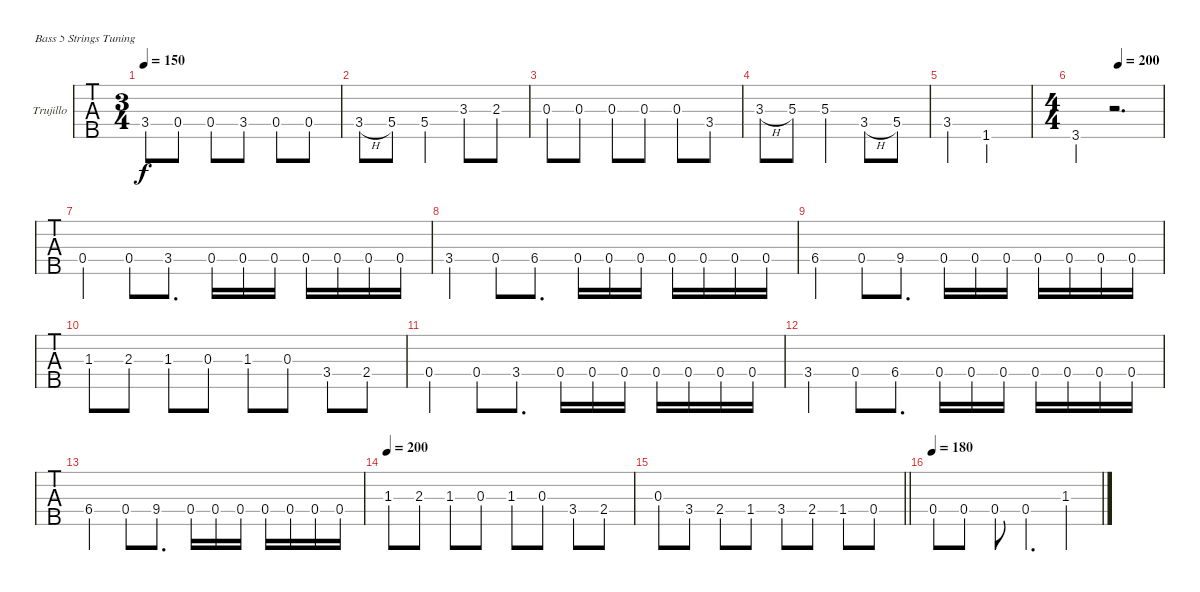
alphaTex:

\bracketExtendMode groupsimilarinstruments
\firstSystemTrackNameOrientation horizontal
\otherSystemsTrackNameOrientation horizontal
\track ("Bass" "Trujillo") {instrument electricbassfinger}
\staff {tabs}
\tuning (G2 D2 A1 E1 B0)
\ts (3 4)
\tempo 150
\clef f4
\ks c
3.4.8{dy f} 0.4.8 0.4.8 3.4.8 0.4.8 0.4.8 |
3.4{h}.8 5.4.8 5.4.4 3.3.8 2.3.8 |
0.3.8 0.3.8 0.3.8 0.3.8 0.3.8 3.4.8 |
3.3{h}.8 5.3.8 5.3.4 3.4{h}.8 5.4.8 |
3.4{st}.4 1.5.2 |
\ts (4 4)
\tempo (200 0.5)
3.5{st}.4 r.2{d} |
0.4.4 0.4.8 3.4.8{d} 0.4.16 0.4.16 0.4.16 0.4.16 0.4.16 0.4.16 0.4.16 |
3.4.4 0.4.8 6.4.8{d} 0.4.16 0.4.16 0.4.16 0.4.16 0.4.16 0.4.16 0.4.16 |
6.4.4 0.4.8 9.4.8{d} 0.4.16 0.4.16 0.4.16 0.4.16 0.4.16 0.4.16 0.4.16 |
1.3.8 2.3.8 1.3.8 0.3.8 1.3.8 0.3.8 3.4.8 2.4.8 |
0.4.4 0.4.8 3.4.8{d} 0.4.16 0.4.16 0.4.16 0.4.16 0.4.16 0.4.16 0.4.16 |
3.4.4 0.4.8 6.4.8{d} 0.4.16 0.4.16 0.4.16 0.4.16 0.4.16 0.4.16 0.4.16 |
6.4.4 0.4.8 9.4.8{d} 0.4.16 0.4.16 0.4.16 0.4.16 0.4.16 0.4.16 0.4.16 |
\tempo 200
1.3.8 2.3.8 1.3.8 0.3.8 1.3.8 0.3.8 3.4.8 2.4.8 |
\barLineRight lightlight
0.3.8 3.4.8 2.4.8 1.4.8 3.4.8 2.4.8 1.4.8 0.4.8 |
\tempo 180
0.4.8 0.4.8 0.4.8 0.4.4{d} 1.3.4
